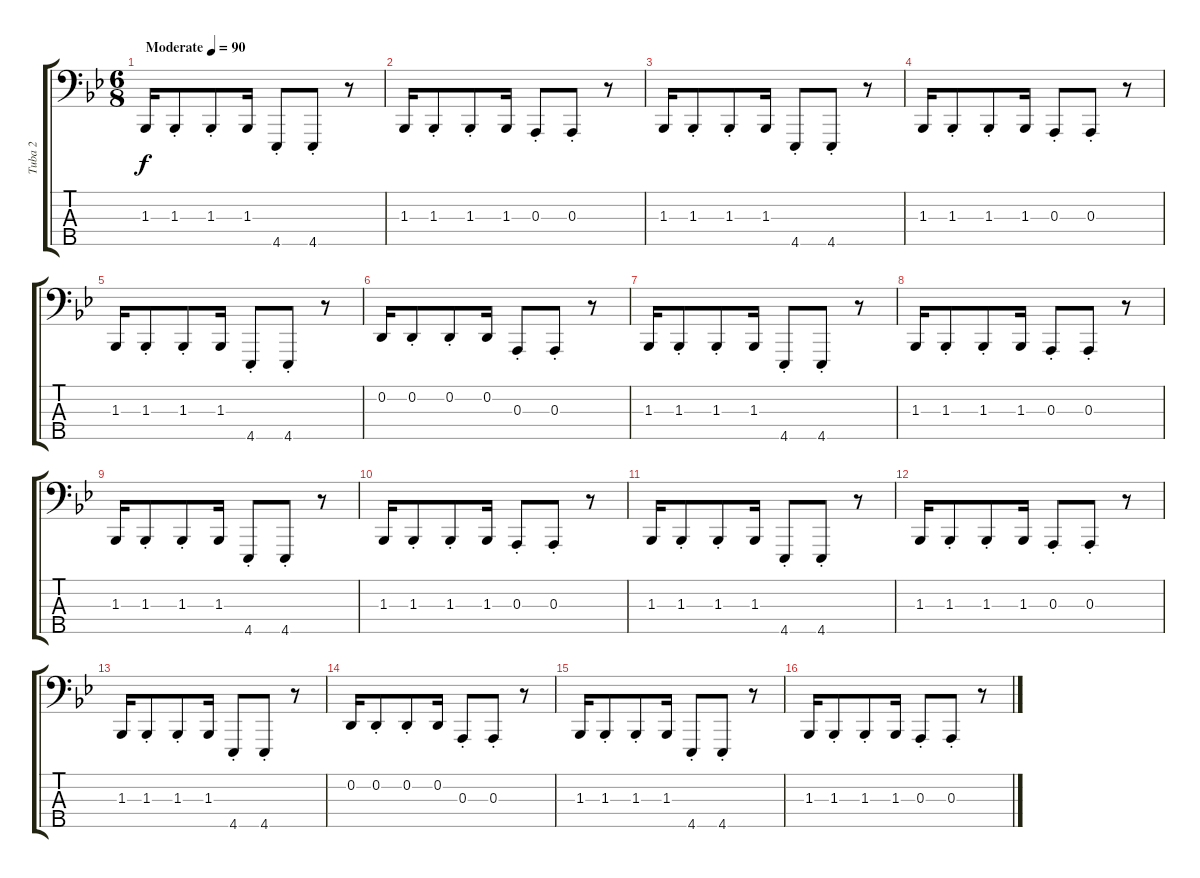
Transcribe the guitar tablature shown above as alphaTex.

\track ("Tuba 2" "Tuba 2") {instrument tuba}
\staff {score tabs}
\tuning (G2 D2 A1 E1 B0) {hide}
\ts (6 8)
\tempo (90 "Moderate")
\clef f4
\ks gminor
1.3.16{dy f instrument tuba} 1.3{st}.8 1.3{st}.8 1.3.16 4.5{st}.8 4.5{st}.8 r.8 |
1.3.16 1.3{st}.8 1.3{st}.8 1.3.16 0.3{st}.8 0.3{st}.8 r.8 |
1.3.16 1.3{st}.8 1.3{st}.8 1.3.16 4.5{st}.8 4.5{st}.8 r.8 |
1.3.16 1.3{st}.8 1.3{st}.8 1.3.16 0.3{st}.8 0.3{st}.8 r.8 |
1.3.16 1.3{st}.8 1.3{st}.8 1.3.16 4.5{st}.8 4.5{st}.8 r.8 |
0.2.16 0.2{st}.8 0.2{st}.8 0.2.16 0.3{st}.8 0.3{st}.8 r.8 |
1.3.16 1.3{st}.8 1.3{st}.8 1.3.16 4.5{st}.8 4.5{st}.8 r.8 |
1.3.16 1.3{st}.8 1.3{st}.8 1.3.16 0.3{st}.8 0.3{st}.8 r.8 |
1.3.16 1.3{st}.8 1.3{st}.8 1.3.16 4.5{st}.8 4.5{st}.8 r.8 |
1.3.16 1.3{st}.8 1.3{st}.8 1.3.16 0.3{st}.8 0.3{st}.8 r.8 |
1.3.16 1.3{st}.8 1.3{st}.8 1.3.16 4.5{st}.8 4.5{st}.8 r.8 |
1.3.16 1.3{st}.8 1.3{st}.8 1.3.16 0.3{st}.8 0.3{st}.8 r.8 |
1.3.16 1.3{st}.8 1.3{st}.8 1.3.16 4.5{st}.8 4.5{st}.8 r.8 |
0.2.16 0.2{st}.8 0.2{st}.8 0.2.16 0.3{st}.8 0.3{st}.8 r.8 |
1.3.16 1.3{st}.8 1.3{st}.8 1.3.16 4.5{st}.8 4.5{st}.8 r.8 |
1.3.16 1.3{st}.8 1.3{st}.8 1.3.16 0.3{st}.8 0.3{st}.8 r.8
